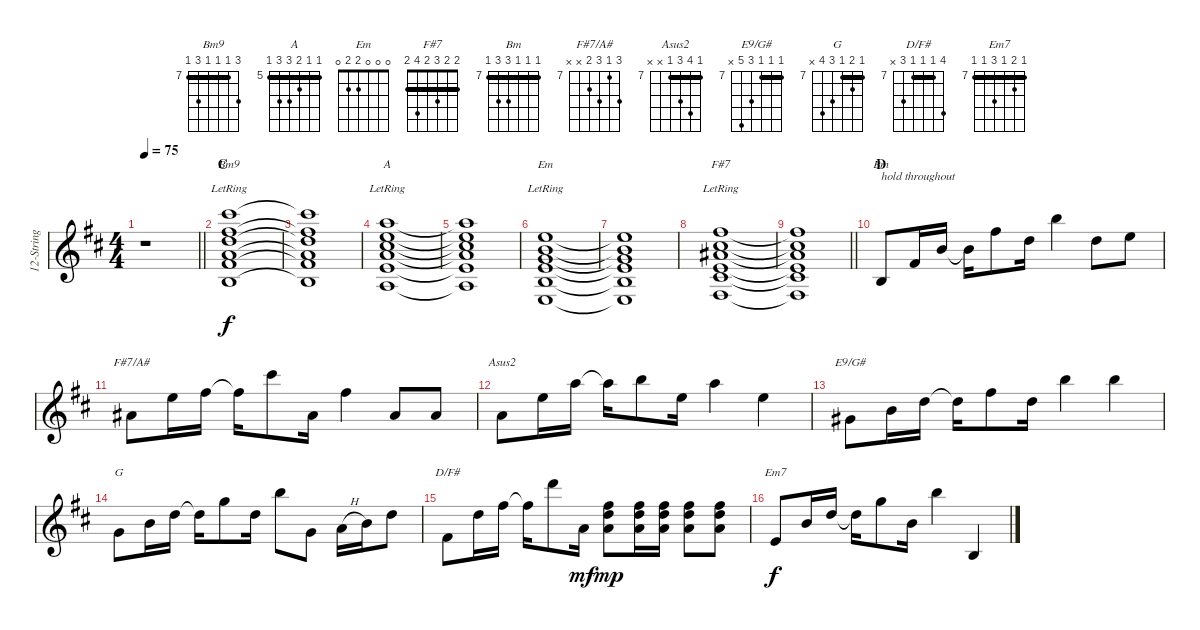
\track ("12-String Guitar" "12-String ") {instrument acousticguitarsteel}
\staff {score}
\tuning (E4 B3 G3 D3 A2 E2) {hide}
\chord ("Bm9" 9 7 7 7 9 7) {firstfret 7 barre 7}
\chord ("A" 5 5 6 7 7 5) {firstfret 5 barre 5}
\chord ("Em" 0 0 0 2 2 0)
\chord ("F#7" 2 2 3 2 4 2) {barre 2}
\chord ("Bm" 7 7 7 9 9 7) {firstfret 7 barre 7}
\chord ("F#7/A#" 9 7 9 8 x x) {firstfret 7}
\chord ("Asus2" 7 10 9 7 x x) {firstfret 7 barre 7}
\chord ("E9/G#" 7 7 7 9 11 x) {firstfret 7 barre 7}
\chord ("G" 7 8 7 9 10 x) {firstfret 7 barre 7}
\chord ("D/F#" 10 7 7 7 9 x) {firstfret 7 barre 7}
\chord ("Em7" 7 8 7 9 7 7) {firstfret 7 barre 7}
\ts (4 4)
\tempo 75
\clef g2
\barLineRight lightlight
\ks d
r.1{dy f} |
\section ("" "C")
(9.1 7.2 7.3{lr} 7.4 9.5 7.6).1{bd 120 ch "Bm9"} |
(9.1{t} 7.2{t} 7.3{t} 7.4{t} 9.5{t} 7.6{t}).1{bd 240} |
(5.1{lr} 5.2 6.3 7.4 7.5 5.6).1{bd 120 ch "A"} |
(5.1{t} 5.2{t} 6.3{t} 7.4{t} 7.5{t} 5.6{t}).1{bd 240} |
(0.1{lr} 0.2 0.3 2.4 2.5 0.6).1{bd 120 ch "Em"} |
(0.1{t} 0.2{t} 0.3{t} 2.4{t} 2.5{t} 0.6{t}).1{bu 240} |
(2.1{lr} 2.2 3.3 2.4 4.5 2.6).1{bd 120 ch "F#7"} |
\barLineRight lightlight
(2.1{t} 2.2{t} 3.3{t} 2.4{t} 4.5{t} 2.6{t}).1 |
\section ("" "D")
7.6.8{ch "Bm" txt "hold throughout"} 9.5.16 9.4.16 9.4{t}.16 7.2.8 7.3.16 7.1.4 7.3.8 9.3.8 |
8.4.8{ch "F#7/A#"} 9.3.16 7.2.16 7.2{t}.16 9.1.8 8.4.16 7.2.4 8.4.8 8.4.8 |
7.4.8{ch "Asus2"} 9.3.16 10.2.16 10.2{t}.16 7.1.8 9.3.16 10.2.4 9.3.4 |
11.5.8{ch "E9/G#"} 9.4.16 7.3.16 7.3{t}.16 7.2.8 7.3.16 7.1.4 7.1.4 |
10.5.8{ch "G"} 9.4.16 7.3.16 7.3{t}.16 8.2.8 7.3.16 7.1.8 10.5.8 7.4{h}.16 9.4.16 7.3.8 |
9.5.8{ch "D/F#"} 7.3.16 7.2.16 7.2{t}.16 10.1.8 7.4.16{dy mf} (7.2 7.3 7.4).8{dy mp} (7.2 7.3 7.4).16 (7.2 7.3 7.4).16 (7.2 7.3 7.4).8 (7.2 7.3 7.4).8 |
7.5.8{ch "Em7" dy f} 9.4.16 7.3.16 7.3{t}.16 8.2.8 9.4.16 7.1.4 7.6.4
